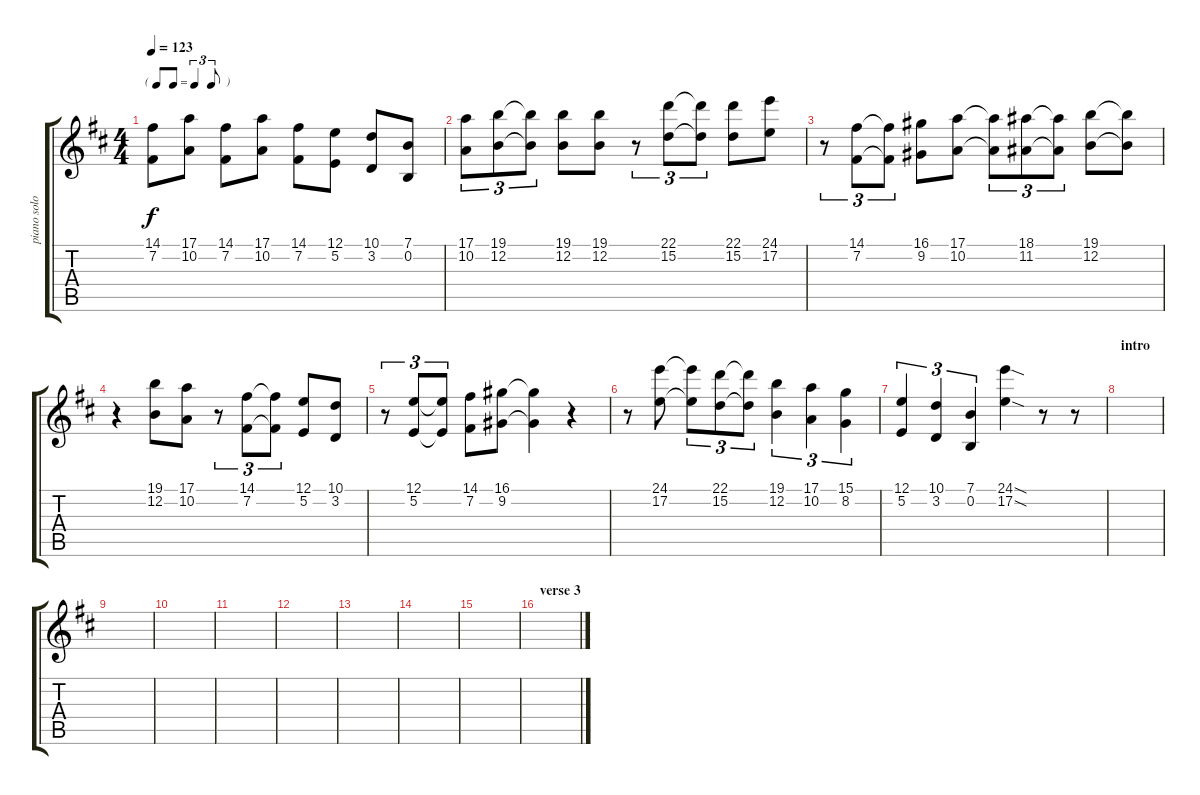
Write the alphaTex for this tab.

\track ("piano solo" "piano solo") {instrument brightacousticpiano}
\staff {score tabs}
\tuning (E4 B3 G3 D3 A2 E2) {hide}
\ts (4 4)
\tf triplet8th
\tempo 123
\clef g2
\ks d
(14.1{t} 7.2{t}).8{dy f} (17.1 10.2).8 (14.1 7.2).8 (17.1 10.2).8 (14.1 7.2).8 (12.1 5.2).8 (10.1 3.2).8 (7.1 0.2).8 |
(17.1 10.2).8{tu (3 2)} (19.1 12.2).8{tu (3 2)} (19.1{t} 12.2{t}).8{tu (3 2)} (19.1 12.2).8 (19.1 12.2).8 r.8{tu (3 2)} (22.1 15.2).8{tu (3 2)} (22.1{t} 15.2{t}).8{tu (3 2)} (22.1 15.2).8 (24.1 17.2).8 |
r.8{tu (3 2)} (14.1 7.2).8{tu (3 2)} (14.1{t} 7.2{t}).8{tu (3 2)} (16.1 9.2).8 (17.1 10.2).8 (17.1{t} 10.2{t}).8{tu (3 2)} (18.1 11.2).8{tu (3 2)} (18.1{t} 11.2{t}).8{tu (3 2)} (19.1 12.2).8 (19.1{t} 12.2{t}).8 |
r.4 (19.1 12.2).8 (17.1 10.2).8 r.8{tu (3 2)} (14.1 7.2).8{tu (3 2)} (14.1{t} 7.2{t}).8{tu (3 2)} (12.1 5.2).8 (10.1 3.2).8 |
r.8{tu (3 2)} (12.1 5.2).8{tu (3 2)} (12.1{t} 5.2{t}).8{tu (3 2)} (14.1 7.2).8 (16.1 9.2).8 (16.1{t} 9.2{t}).4 r.4 |
r.8 (24.1 17.2).8 (24.1{t} 17.2{t}).8{tu (3 2)} (22.1 15.2).8{tu (3 2)} (22.1{t} 15.2{t}).8{tu (3 2)} (19.1 12.2).4{tu (3 2)} (17.1 10.2).4{tu (3 2)} (15.1 8.2).4{tu (3 2)} |
(12.1 5.2).4{tu (3 2)} (10.1 3.2).4{tu (3 2)} (7.1 0.2).4{tu (3 2)} (24.1{sod} 17.2{sod}).4 r.8 r.8 |
\section ("" "intro")
|
|
|
|
|
|
|
|
\section ("" "verse 3")
